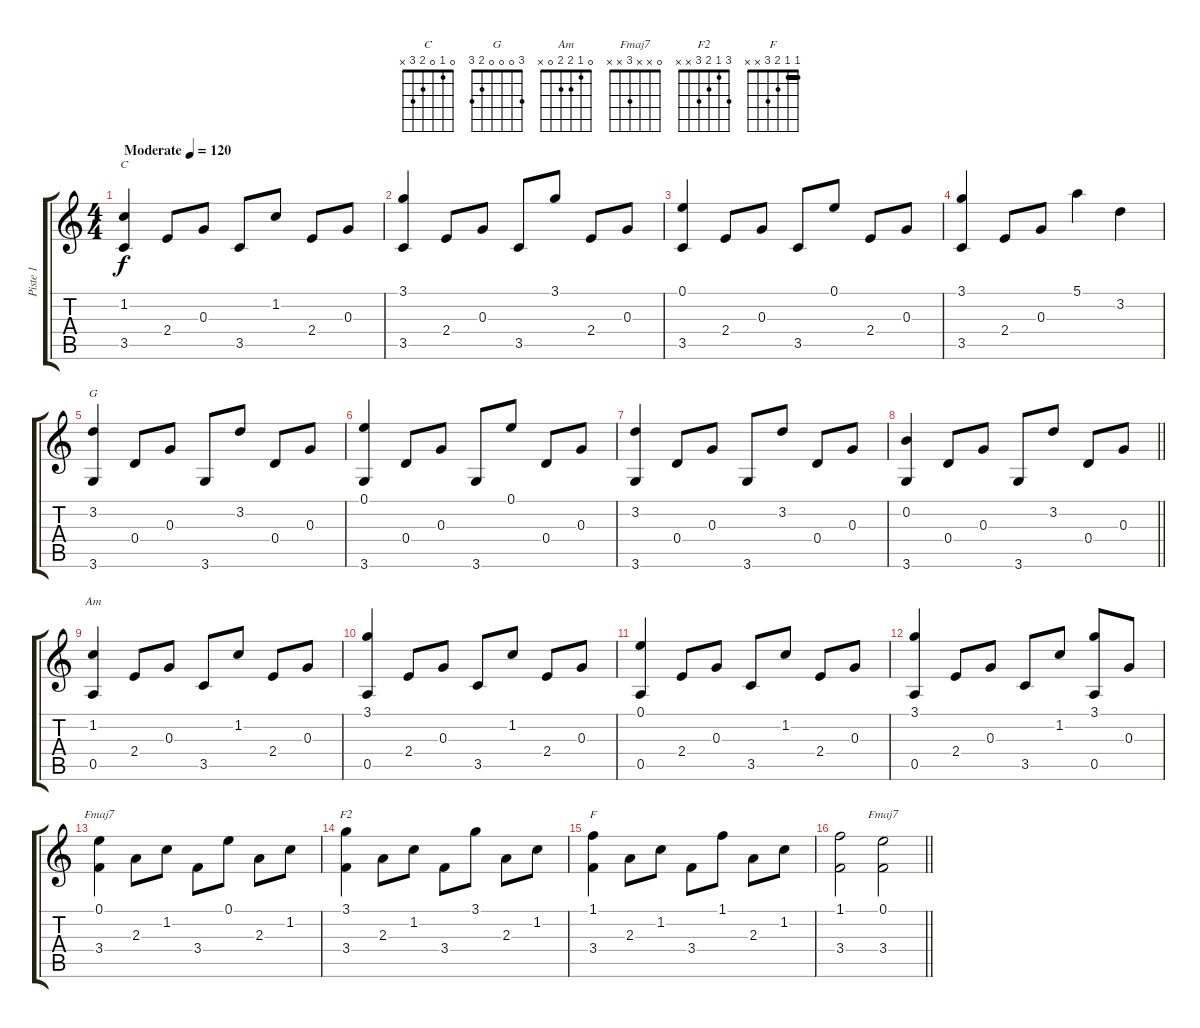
\track ("Piste 1" "Piste 1") {instrument acousticguitarsteel}
\staff {score tabs}
\tuning (E4 B3 G3 D3 A2 E2) {hide}
\chord ("C" 0 1 0 2 3 x)
\chord ("G" 3 0 0 0 2 3)
\chord ("Am" 0 1 2 2 0 x)
\chord ("Fmaj7" 0 1 2 3 x x)
\chord ("F2" 3 1 2 3 x x)
\chord ("F" 1 1 2 3 x x) {barre 1}
\chord ("Fmaj7" 0 x x 3 x x)
\ts (4 4)
\tempo (120 "Moderate")
\clef g2
\ks c
(1.2 3.5).4{ch "C" dy f instrument acousticguitarsteel} 2.4.8 0.3.8 3.5.8 1.2.8 2.4.8 0.3.8 |
(3.1 3.5).4 2.4.8 0.3.8 3.5.8 3.1.8 2.4.8 0.3.8 |
(0.1 3.5).4 2.4.8 0.3.8 3.5.8 0.1.8 2.4.8 0.3.8 |
(3.1 3.5).4 2.4.8 0.3.8 5.1.4 3.2.4 |
(3.2 3.6).4{ch "G"} 0.4.8 0.3.8 3.6.8 3.2.8 0.4.8 0.3.8 |
(0.1 3.6).4 0.4.8 0.3.8 3.6.8 0.1.8 0.4.8 0.3.8 |
(3.2 3.6).4 0.4.8 0.3.8 3.6.8 3.2.8 0.4.8 0.3.8 |
\barLineRight lightlight
(0.2 3.6).4 0.4.8 0.3.8 3.6.8 3.2.8 0.4.8 0.3.8 |
(1.2 0.5).4{ch "Am"} 2.4.8 0.3.8 3.5.8 1.2.8 2.4.8 0.3.8 |
(3.1 0.5).4 2.4.8 0.3.8 3.5.8 1.2.8 2.4.8 0.3.8 |
(0.1 0.5).4 2.4.8 0.3.8 3.5.8 1.2.8 2.4.8 0.3.8 |
(3.1 0.5).4 2.4.8 0.3.8 3.5.8 1.2.8 (3.1 0.5).8 0.3.8 |
(0.1 3.4).4{ch "Fmaj7"} 2.3.8 1.2.8 3.4.8 0.1.8 2.3.8 1.2.8 |
(3.1 3.4).4{ch "F2"} 2.3.8 1.2.8 3.4.8 3.1.8 2.3.8 1.2.8 |
(1.1 3.4).4{ch "F"} 2.3.8 1.2.8 3.4.8 1.1.8 2.3.8 1.2.8 |
\barLineRight lightlight
(1.1 3.4).2 (0.1 3.4).2{ch "Fmaj7"}
